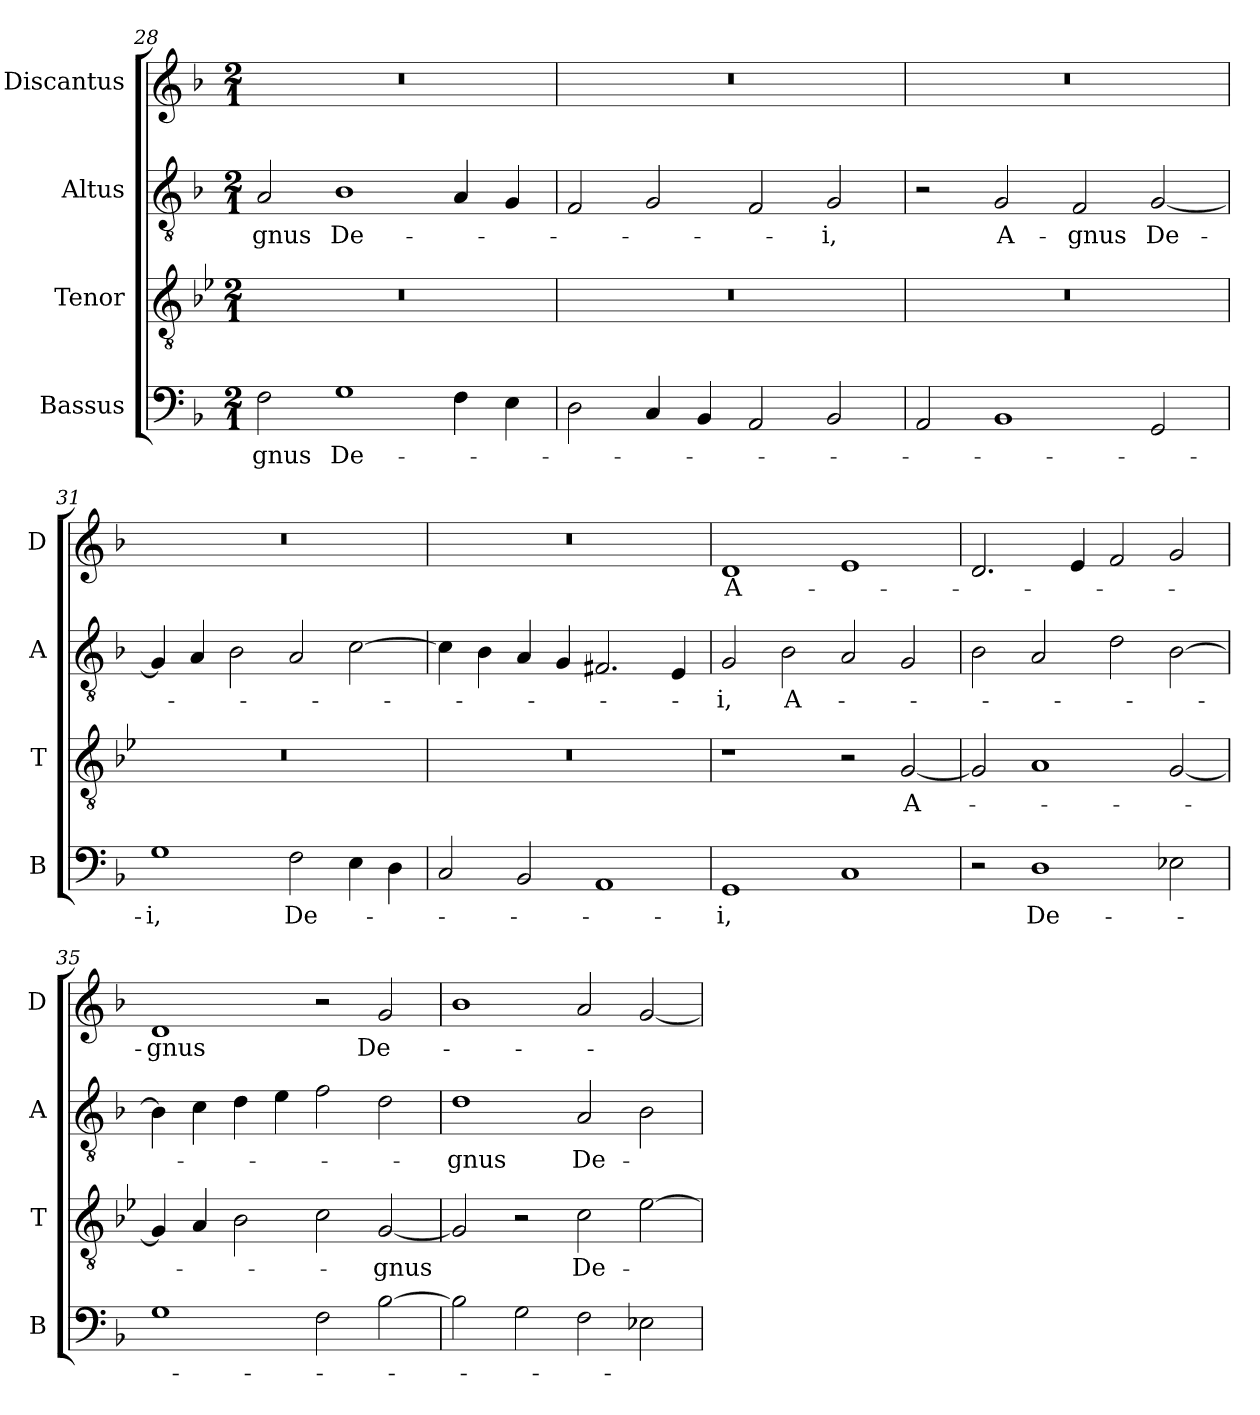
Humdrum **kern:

**kern	**text	**kern	**text	**kern	**text	**kern	**text
*part4	*part4	*part3	*part3	*part2	*part2	*part1	*part1
*staff4	*staff4	*staff3	*staff3	*staff2	*staff2	*staff1	*staff1
*I"Bassus	*	*I"Tenor	*	*I"Altus	*	*I"Discantus	*
*I'B	*	*I'T	*	*I'A	*	*I'D	*
*clefF4	*	*clefGv2	*	*clefGv2	*	*clefG2	*
*k[b-]	*	*k[b-e-]	*	*k[b-]	*	*k[b-]	*
*M2/1	*	*M2/1	*	*M2/1	*	*M2/1	*
=28	=28	=28	=28	=28	=28	=28	=28
2F\	-gnus	0r	.	2A/	-gnus	0r	.
1G	De-	.	.	1B-	De-	.	.
4F\	.	.	.	4A/	.	.	.
4E\	.	.	.	4G/	.	.	.
=29	=29	=29	=29	=29	=29	=29	=29
2D\	.	0r	.	2F/	.	0r	.
4C/	.	.	.	2G/	.	.	.
4BB-/	.	.	.	.	.	.	.
2AA/	.	.	.	2F/	.	.	.
2BB-/	.	.	.	2G/	-i,	.	.
=30	=30	=30	=30	=30	=30	=30	=30
2AA/	.	0r	.	2r	.	0r	.
1BB-	.	.	.	2G/	A-	.	.
.	.	.	.	2F/	-gnus	.	.
2GG/	.	.	.	[2G/	De-	.	.
=31	=31	=31	=31	=31	=31	=31	=31
1G	-i,	0r	.	4G/]	.	0r	.
.	.	.	.	4A/	.	.	.
.	.	.	.	2B-\	.	.	.
2F\	De-	.	.	2A/	.	.	.
4E\	.	.	.	[2c\	.	.	.
4D\	.	.	.	.	.	.	.
=32	=32	=32	=32	=32	=32	=32	=32
2C/	.	0r	.	4c\]	.	0r	.
.	.	.	.	4B-\	.	.	.
2BB-/	.	.	.	4A/	.	.	.
.	.	.	.	4G/	.	.	.
1AA	.	.	.	2.F#X/	.	.	.
.	.	.	.	4E/	.	.	.
=33	=33	=33	=33	=33	=33	=33	=33
1GG	-i,	1r	.	2G/	-i,	1d	A-
.	.	.	.	2B-\	A-	.	.
1C	.	2r	.	2A/	.	1e	.
.	.	[2G/	A-	2G/	.	.	.
=34	=34	=34	=34	=34	=34	=34	=34
2r	.	2G/]	.	2B-\	.	2.d/	.
1D	De-	1A	.	2A/	.	.	.
.	.	.	.	.	.	4e/	.
.	.	.	.	2d\	.	2f/	.
2E-X\	.	[2G/	.	[2B-\	.	2g/	.
=35	=35	=35	=35	=35	=35	=35	=35
1G	.	4G/]	.	4B-\]	.	1d	-gnus
.	.	4A/	.	4c\	.	.	.
.	.	2B-\	.	4d\	.	.	.
.	.	.	.	4e\	.	.	.
2F\	.	2c\	.	2f\	.	2r	.
[2B-\	.	[2G/	-gnus	2d\	.	2g/	De-
=36	=36	=36	=36	=36	=36	=36	=36
2B-\]	.	2G/]	.	1d	-gnus	1b-	.
2G\	.	2r	.	.	.	.	.
2F\	.	2c\	De-	2A/	De-	2a/	.
2E-X\	.	[2e-\	.	2B-\	.	[2g/	.
=	=	=	=	=	=	=	=
*-	*-	*-	*-	*-	*-	*-	*-
